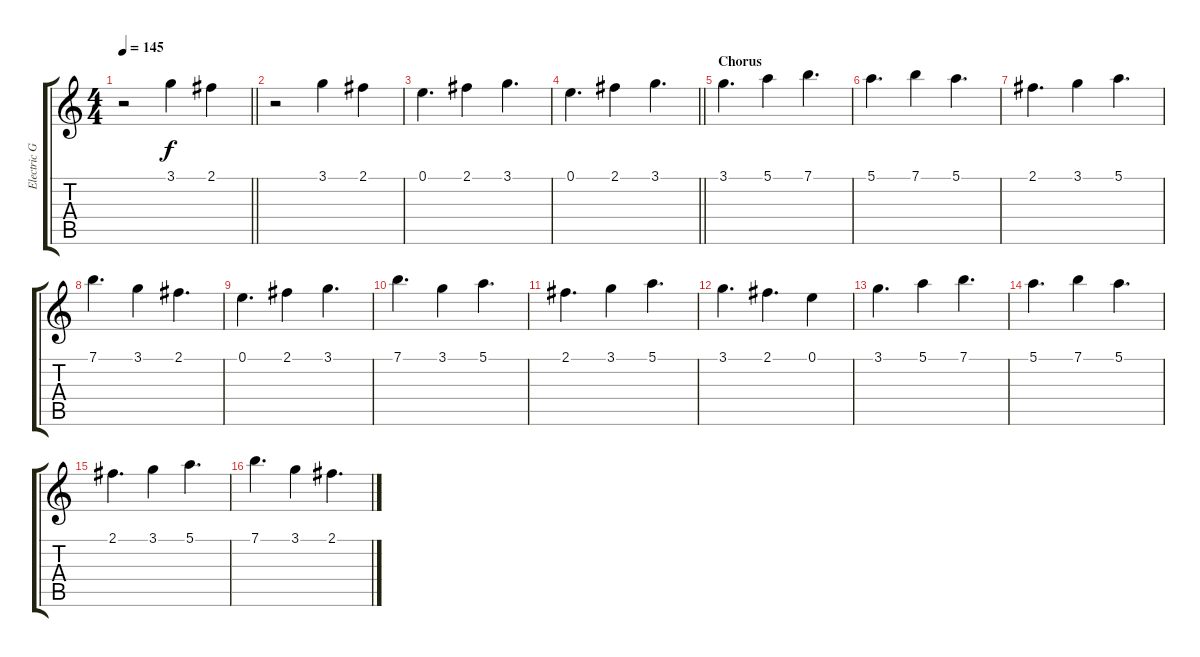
\track ("Electric Guitar (Jazz)" "Electric G") {instrument electricguitarjazz}
\staff {score tabs}
\tuning (E4 B3 G3 D3 A2 E2) {hide}
\ts (4 4)
\tempo 145
\clef g2
\barLineRight lightlight
\ks c
r.2{dy f} 3.1.4 2.1.4 |
r.2 3.1.4 2.1.4 |
0.1.4{d} 2.1.4 3.1.4{d} |
\barLineRight lightlight
0.1.4{d} 2.1.4 3.1.4{d} |
\section ("" "Chorus")
3.1.4{d} 5.1.4 7.1.4{d} |
5.1.4{d} 7.1.4 5.1.4{d} |
2.1.4{d} 3.1.4 5.1.4{d} |
7.1.4{d} 3.1.4 2.1.4{d} |
0.1.4{d} 2.1.4 3.1.4{d} |
7.1.4{d} 3.1.4 5.1.4{d} |
2.1.4{d} 3.1.4 5.1.4{d} |
3.1.4{d} 2.1.4{d} 0.1.4 |
3.1.4{d} 5.1.4 7.1.4{d} |
5.1.4{d} 7.1.4 5.1.4{d} |
2.1.4{d} 3.1.4 5.1.4{d} |
7.1.4{d} 3.1.4 2.1.4{d}
